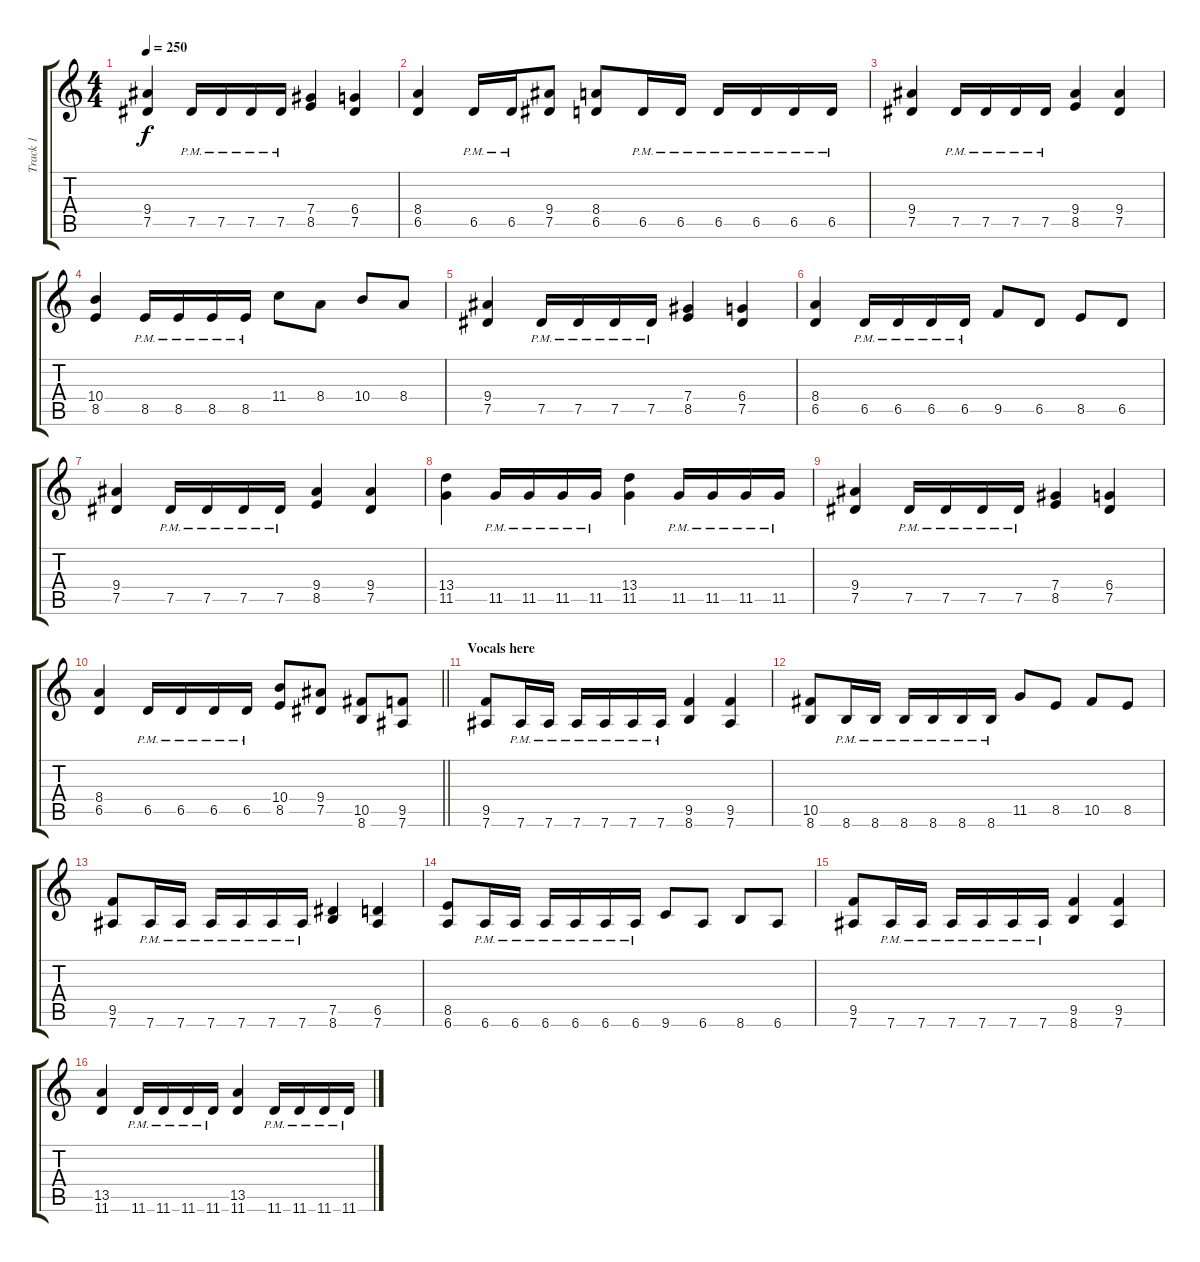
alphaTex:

\track ("Track 1" "Track 1") {instrument distortionguitar}
\staff {score tabs}
\tuning (Eb4 Bb3 Gb3 Db3 Ab2 Eb2) {hide}
\ts (4 4)
\tempo 250
\clef g2
\ks c
(9.4 7.5).4{dy f} 7.5{pm}.16 7.5{pm}.16 7.5{pm}.16 7.5{pm}.16 (7.4 8.5).4 (6.4 7.5).4 |
(8.4 6.5).4 6.5{pm}.16 6.5{pm}.16 (9.4 7.5).8 (8.4 6.5).8 6.5{pm}.16 6.5{pm}.16 6.5{pm}.16 6.5{pm}.16 6.5{pm}.16 6.5{pm}.16 |
(9.4 7.5).4 7.5{pm}.16 7.5{pm}.16 7.5{pm}.16 7.5{pm}.16 (9.4 8.5).4 (9.4 7.5).4 |
(10.4 8.5).4 8.5{pm}.16 8.5{pm}.16 8.5{pm}.16 8.5{pm}.16 11.4.8 8.4.8 10.4.8 8.4.8 |
(9.4 7.5).4 7.5{pm}.16 7.5{pm}.16 7.5{pm}.16 7.5{pm}.16 (7.4 8.5).4 (6.4 7.5).4 |
(8.4 6.5).4 6.5{pm}.16 6.5{pm}.16 6.5{pm}.16 6.5{pm}.16 9.5.8 6.5.8 8.5.8 6.5.8 |
(9.4 7.5).4 7.5{pm}.16 7.5{pm}.16 7.5{pm}.16 7.5{pm}.16 (9.4 8.5).4 (9.4 7.5).4 |
(13.4 11.5).4 11.5{pm}.16 11.5{pm}.16 11.5{pm}.16 11.5{pm}.16 (13.4 11.5).4 11.5{pm}.16 11.5{pm}.16 11.5{pm}.16 11.5{pm}.16 |
(9.4 7.5).4 7.5{pm}.16 7.5{pm}.16 7.5{pm}.16 7.5{pm}.16 (7.4 8.5).4 (6.4 7.5).4 |
\barLineRight lightlight
(8.4 6.5).4 6.5{pm}.16 6.5{pm}.16 6.5{pm}.16 6.5{pm}.16 (10.4 8.5).8 (9.4 7.5).8 (10.5 8.6).8 (9.5 7.6).8 |
\section ("" "Vocals here")
(9.5 7.6).8 7.6{pm}.16 7.6{pm}.16 7.6{pm}.16 7.6{pm}.16 7.6{pm}.16 7.6{pm}.16 (9.5 8.6).4 (9.5 7.6).4 |
(10.5 8.6).8 8.6{pm}.16 8.6{pm}.16 8.6{pm}.16 8.6{pm}.16 8.6{pm}.16 8.6{pm}.16 11.5.8 8.5.8 10.5.8 8.5.8 |
(9.5 7.6).8 7.6{pm}.16 7.6{pm}.16 7.6{pm}.16 7.6{pm}.16 7.6{pm}.16 7.6{pm}.16 (7.5 8.6).4 (6.5 7.6).4 |
(8.5 6.6).8 6.6{pm}.16 6.6{pm}.16 6.6{pm}.16 6.6{pm}.16 6.6{pm}.16 6.6{pm}.16 9.6.8 6.6.8 8.6.8 6.6.8 |
(9.5 7.6).8 7.6{pm}.16 7.6{pm}.16 7.6{pm}.16 7.6{pm}.16 7.6{pm}.16 7.6{pm}.16 (9.5 8.6).4 (9.5 7.6).4 |
(13.5 11.6).4 11.6{pm}.16 11.6{pm}.16 11.6{pm}.16 11.6{pm}.16 (13.5 11.6).4 11.6{pm}.16 11.6{pm}.16 11.6{pm}.16 11.6{pm}.16
